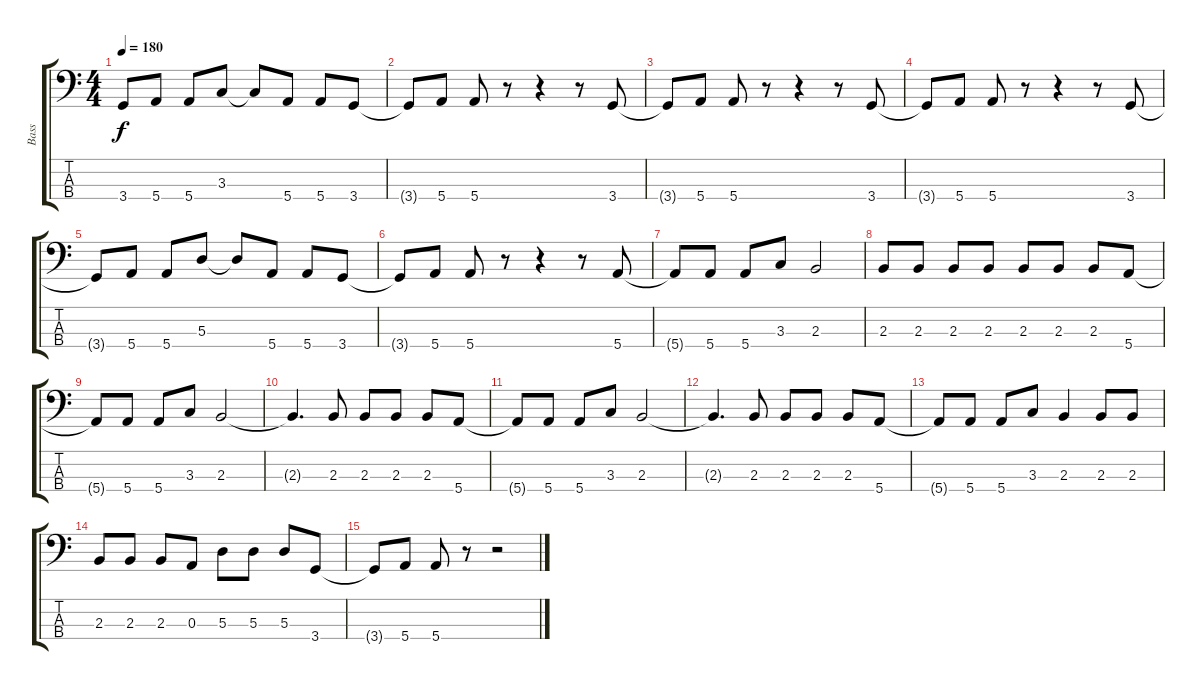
\track ("Bass" "Bass") {instrument electricbassfinger}
\staff {score tabs}
\tuning (G2 D2 A1 E1) {hide}
\ts (4 4)
\tempo 180
\clef f4
\ks c
3.4{t}.8{dy f} 5.4.8 5.4.8 3.3.8 3.3{t}.8 5.4.8 5.4.8 3.4.8 |
3.4{t}.8 5.4.8 5.4.8 r.8 r.4 r.8 3.4.8 |
3.4{t}.8 5.4.8 5.4.8 r.8 r.4 r.8 3.4.8 |
3.4{t}.8 5.4.8 5.4.8 r.8 r.4 r.8 3.4.8 |
3.4{t}.8 5.4.8 5.4.8 5.3.8 5.3{t}.8 5.4.8 5.4.8 3.4.8 |
3.4{t}.8 5.4.8 5.4.8 r.8 r.4 r.8 5.4.8 |
5.4{t}.8 5.4.8 5.4.8 3.3.8 2.3.2 |
2.3.8 2.3.8 2.3.8 2.3.8 2.3.8 2.3.8 2.3.8 5.4.8 |
5.4{t}.8 5.4.8 5.4.8 3.3.8 2.3.2 |
2.3{t}.4{d} 2.3.8 2.3.8 2.3.8 2.3.8 5.4.8 |
5.4{t}.8 5.4.8 5.4.8 3.3.8 2.3.2 |
2.3{t}.4{d} 2.3.8 2.3.8 2.3.8 2.3.8 5.4.8 |
5.4{t}.8 5.4.8 5.4.8 3.3.8 2.3.4 2.3.8 2.3.8 |
2.3.8 2.3.8 2.3.8 0.3.8 5.3.8 5.3.8 5.3.8 3.4.8 |
3.4{t}.8 5.4.8 5.4.8 r.8 r.2
